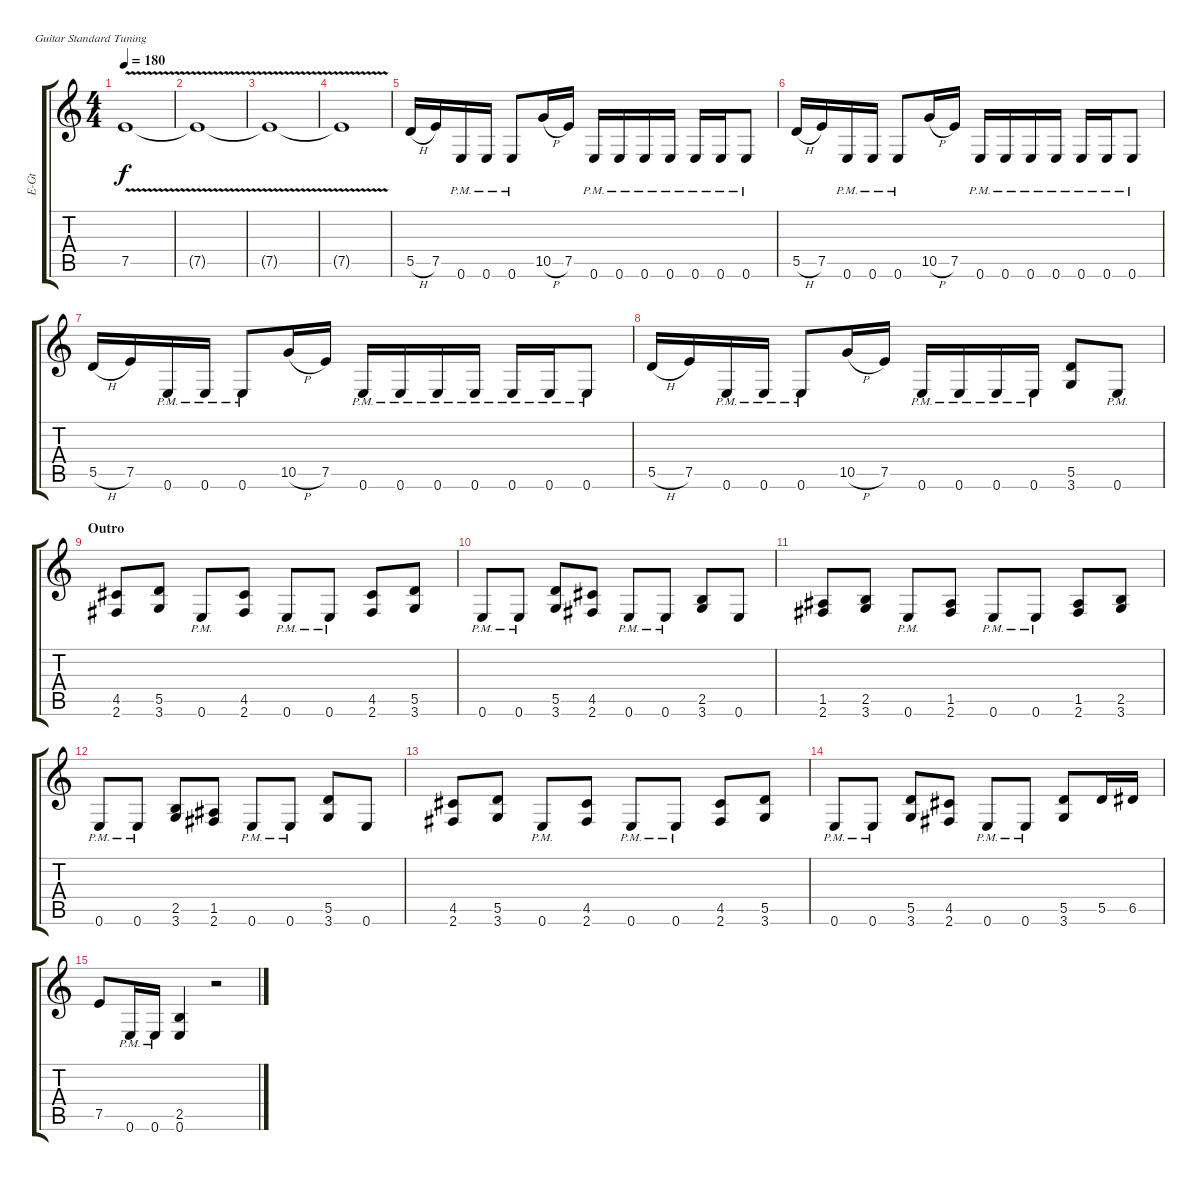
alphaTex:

\bracketExtendMode groupsimilarinstruments
\track ("D. Mustaine" "E-Gt") {instrument distortionguitar}
\staff {score tabs}
\tuning (E4 B3 G3 D3 A2 E2)
\ts (4 4)
\tempo 180
\clef g2
\ks c
7.5{v}.1{dy f} |
7.5{v t}.1 |
7.5{v t}.1 |
7.5{v t}.1 |
5.5{h}.16 7.5.16 0.6{pm}.16 0.6{pm}.16 0.6{pm}.8 10.5{h}.16 7.5.16 0.6{pm}.16 0.6{pm}.16 0.6{pm}.16 0.6{pm}.16 0.6{pm}.16 0.6{pm}.16 0.6{pm}.8 |
5.5{h}.16 7.5.16 0.6{pm}.16 0.6{pm}.16 0.6{pm}.8 10.5{h}.16 7.5.16 0.6{pm}.16 0.6{pm}.16 0.6{pm}.16 0.6{pm}.16 0.6{pm}.16 0.6{pm}.16 0.6{pm}.8 |
5.5{h}.16 7.5.16 0.6{pm}.16 0.6{pm}.16 0.6{pm}.8 10.5{h}.16 7.5.16 0.6{pm}.16 0.6{pm}.16 0.6{pm}.16 0.6{pm}.16 0.6{pm}.16 0.6{pm}.16 0.6{pm}.8 |
5.5{h}.16 7.5.16 0.6{pm}.16 0.6{pm}.16 0.6{pm}.8 10.5{h}.16 7.5.16 0.6{pm}.16 0.6{pm}.16 0.6{pm}.16 0.6{pm}.16 (5.5 3.6).8 0.6{pm}.8 |
\section ("" "Outro")
(4.5{acc #} 2.6{acc #}).8 (5.5 3.6).8 0.6{pm}.8 (4.5{acc #} 2.6{acc #}).8 0.6{pm}.8 0.6{pm}.8 (4.5{acc #} 2.6{acc #}).8 (5.5 3.6).8 |
0.6{pm}.8 0.6{pm}.8 (5.5 3.6).8 (4.5{acc #} 2.6{acc #}).8 0.6{pm}.8 0.6{pm}.8 (2.5 3.6).8 0.6.8 |
(1.5{acc #} 2.6{acc #}).8 (2.5 3.6).8 0.6{pm}.8 (1.5{acc #} 2.6{acc #}).8 0.6{pm}.8 0.6{pm}.8 (1.5{acc #} 2.6{acc #}).8 (2.5 3.6).8 |
0.6{pm}.8 0.6{pm}.8 (2.5 3.6).8 (1.5{acc #} 2.6{acc #}).8 0.6{pm}.8 0.6{pm}.8 (5.5 3.6).8 0.6.8 |
(4.5{acc #} 2.6{acc #}).8 (5.5 3.6).8 0.6{pm}.8 (4.5{acc #} 2.6{acc #}).8 0.6{pm}.8 0.6{pm}.8 (4.5{acc #} 2.6{acc #}).8 (5.5 3.6).8 |
0.6{pm}.8 0.6{pm}.8 (5.5 3.6).8 (4.5{acc #} 2.6{acc #}).8 0.6{pm}.8 0.6{pm}.8 (5.5 3.6).8 5.5.16 6.5{acc #}.16 |
7.5.8 0.6{pm}.16 0.6{pm}.16 (2.5 0.6).4 r.2
